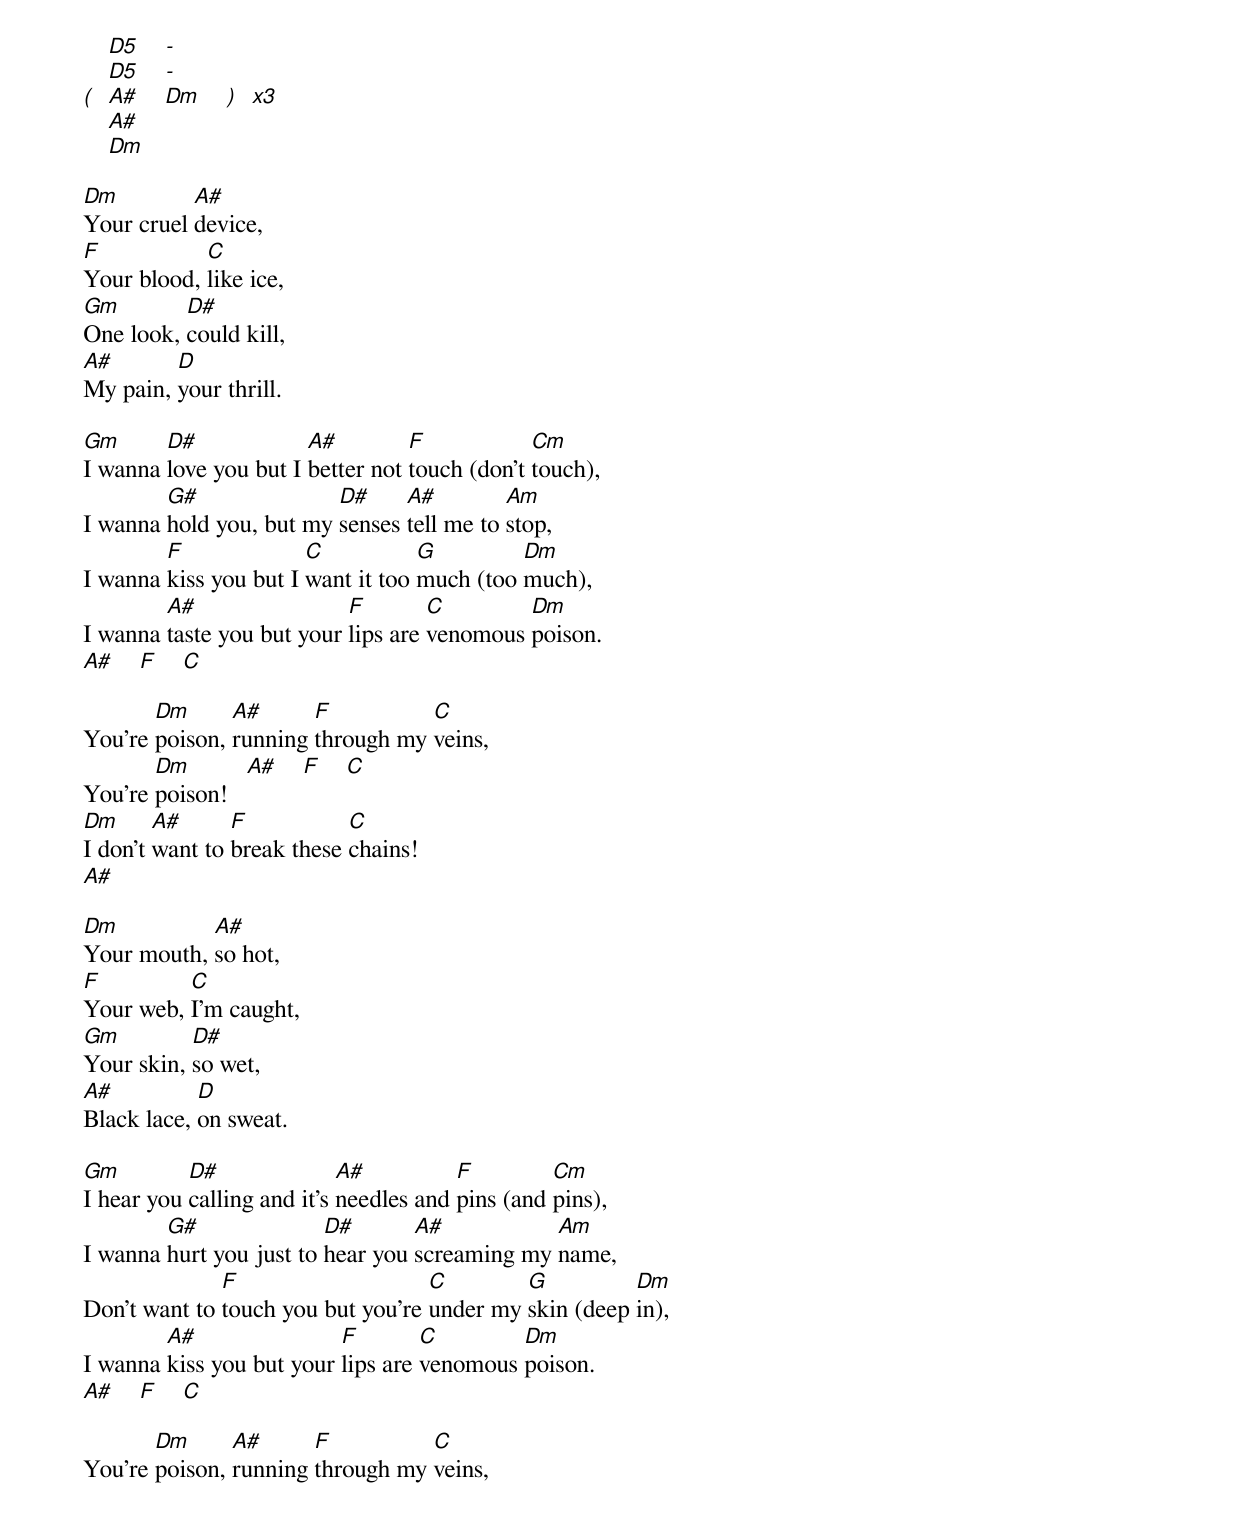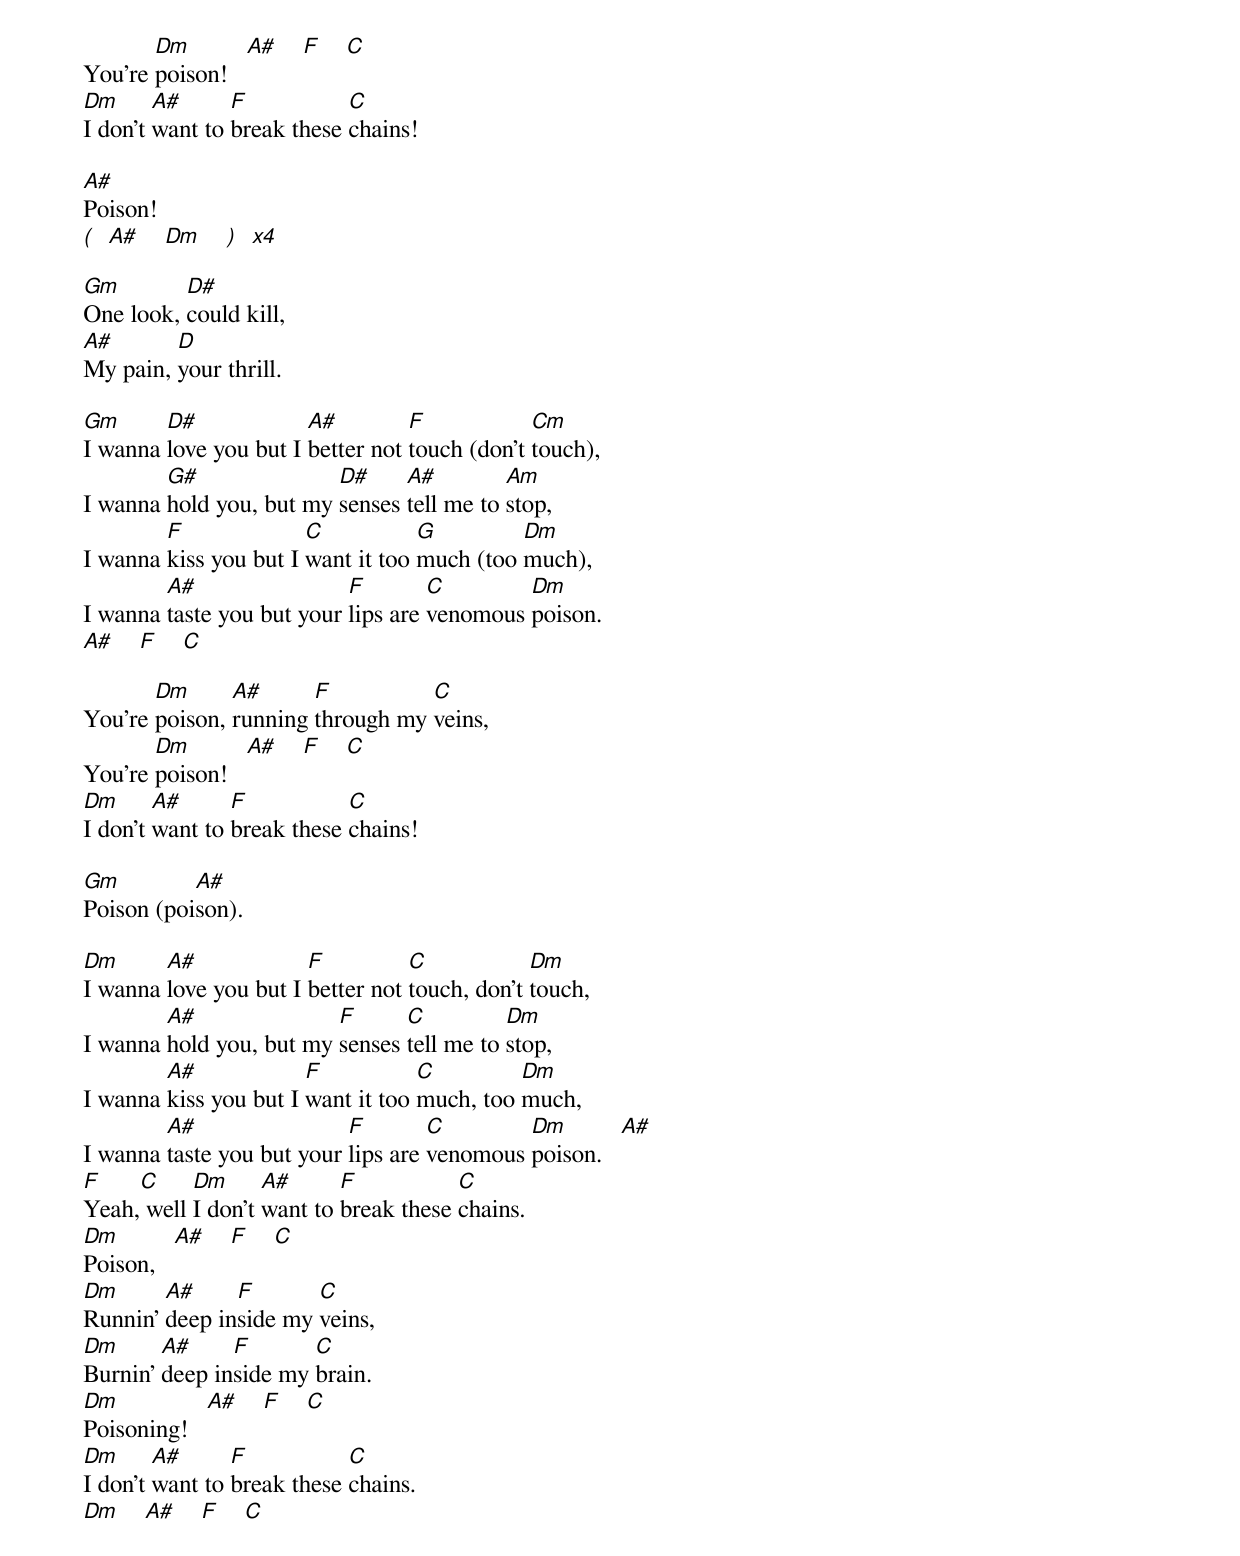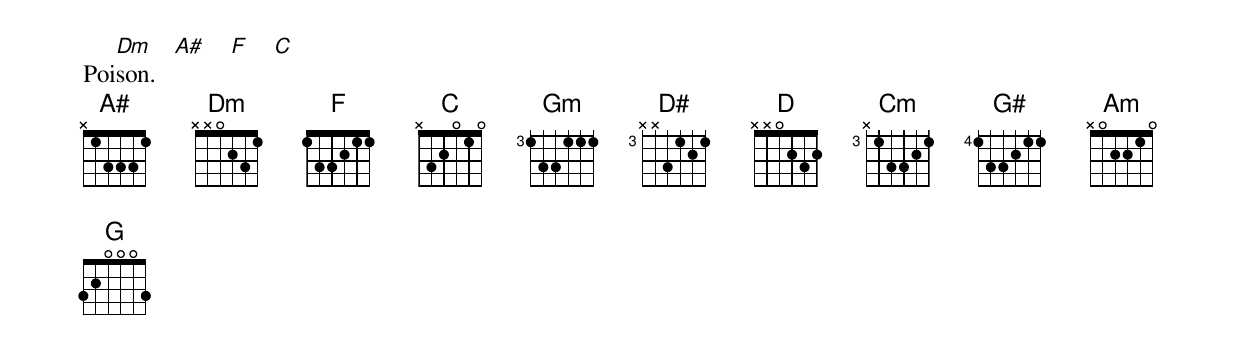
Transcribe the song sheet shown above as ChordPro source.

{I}
    [D5]    [-]
    [D5]    [-]
[(]  [A#]    [Dm]    [)]  [x3]
    [A#]
    [Dm]

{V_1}
[Dm]Your cruel [A#]device,
[F]Your blood, [C]like ice,
[Gm]One look, [D#]could kill,
[A#]My pain, [D]your thrill.

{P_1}
[Gm]I wanna [D#]love you but I [A#]better not [F]touch (don't [Cm]touch),
I wanna [G#]hold you, but my [D#]senses [A#]tell me to [Am]stop,
I wanna [F]kiss you but I [C]want it too [G]much (too [Dm]much),
I wanna [A#]taste you but your [F]lips are [C]venomous [Dm]poison.
[A#]    [F]    [C]

{C}
You're [Dm]poison, [A#]running [F]through my [C]veins,
You're [Dm]poison!   [A#]    [F]    [C]
[Dm]I don't [A#]want to [F]break these [C]chains!
[A#]

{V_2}
[Dm]Your mouth, [A#]so hot,
[F]Your web, [C]I'm caught,
[Gm]Your skin, [D#]so wet,
[A#]Black lace, [D]on sweat.

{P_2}
[Gm]I hear you [D#]calling and it's [A#]needles and [F]pins (and [Cm]pins),
I wanna [G#]hurt you just to [D#]hear you [A#]screaming my [Am]name,
Don't want to [F]touch you but you're [C]under my [G]skin (deep [Dm]in),
I wanna [A#]kiss you but your [F]lips are [C]venomous [Dm]poison.
[A#]    [F]    [C]

{C}
You're [Dm]poison, [A#]running [F]through my [C]veins,
You're [Dm]poison!   [A#]    [F]    [C]
[Dm]I don't [A#]want to [F]break these [C]chains!

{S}
[A#]Poison!
[(]  [A#]    [Dm]    [)]  [x4]

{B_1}
[Gm]One look, [D#]could kill,
[A#]My pain, [D]your thrill.

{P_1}
[Gm]I wanna [D#]love you but I [A#]better not [F]touch (don't [Cm]touch),
I wanna [G#]hold you, but my [D#]senses [A#]tell me to [Am]stop,
I wanna [F]kiss you but I [C]want it too [G]much (too [Dm]much),
I wanna [A#]taste you but your [F]lips are [C]venomous [Dm]poison.
[A#]    [F]    [C]

{C}
You're [Dm]poison, [A#]running [F]through my [C]veins,
You're [Dm]poison!   [A#]    [F]    [C]
[Dm]I don't [A#]want to [F]break these [C]chains!

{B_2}
[Gm]Poison (poi[A#]son).

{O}
[Dm]I wanna [A#]love you but I [F]better not [C]touch, don't [Dm]touch,
I wanna [A#]hold you, but my [F]senses [C]tell me to [Dm]stop,
I wanna [A#]kiss you but I [F]want it too [C]much, too [Dm]much,
I wanna [A#]taste you but your [F]lips are [C]venomous [Dm]poison.   [A#]
[F]Yeah,[C] well [Dm]I don't [A#]want to [F]break these [C]chains.
[Dm]Poison,   [A#]    [F]    [C]
[Dm]Runnin' [A#]deep in[F]side my [C]veins,
[Dm]Burnin' [A#]deep in[F]side my [C]brain.
[Dm]Poisoning!   [A#]    [F]    [C]
[Dm]I don't [A#]want to [F]break these [C]chains.
[Dm]    [A#]    [F]    [C]
Poi[Dm]son.   [A#]    [F]    [C]
